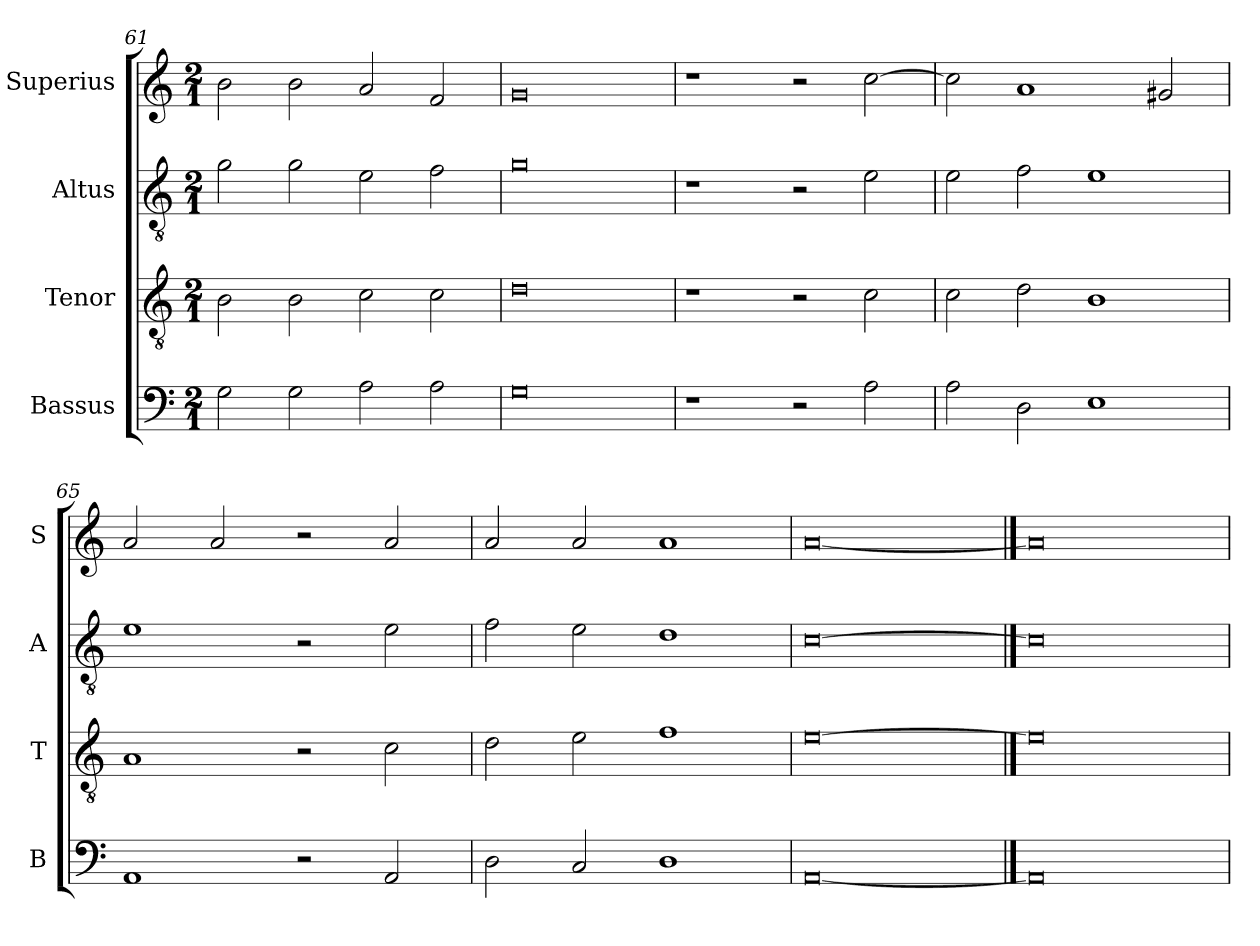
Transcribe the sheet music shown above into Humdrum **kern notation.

**kern	**kern	**kern	**kern
*part4	*part3	*part2	*part1
*staff4	*staff3	*staff2	*staff1
*I"Bassus	*I"Tenor	*I"Altus	*I"Superius
*I'B	*I'T	*I'A	*I'S
*clefF4	*clefGv2	*clefGv2	*clefG2
*k[]	*k[]	*k[]	*k[]
*C:	*C:	*C:	*C:
*M2/1	*M2/1	*M2/1	*M2/1
=61	=61	=61	=61
2G	2B	2g	2b
2G	2B	2g	2b
2A	2c	2e	2a
2A	2c	2f	2f
=62	=62	=62	=62
0G	0d	0g	0g
=63	=63	=63	=63
1r	1r	1r	1r
2r	2r	2r	2r
2A	2c	2e	[2cc
=64	=64	=64	=64
2A	2c	2e	2cc]
2D	2d	2f	1a
1E	1B	1e	.
.	.	.	2g#X
=65	=65	=65	=65
1AA	1A	1e	2a
.	.	.	2a
2r	2r	2r	2r
2AA	2c	2e	2a
=66	=66	=66	=66
2D	2d	2f	2a
2C	2e	2e	2a
1D	1f	1d	1a
=67	=67	=67	=67
[0AA	[0e	[0c	[0a
==68	==68	==68	==68
0AA]	0e]	0c]	0a]
=	=	=	=
*-	*-	*-	*-
